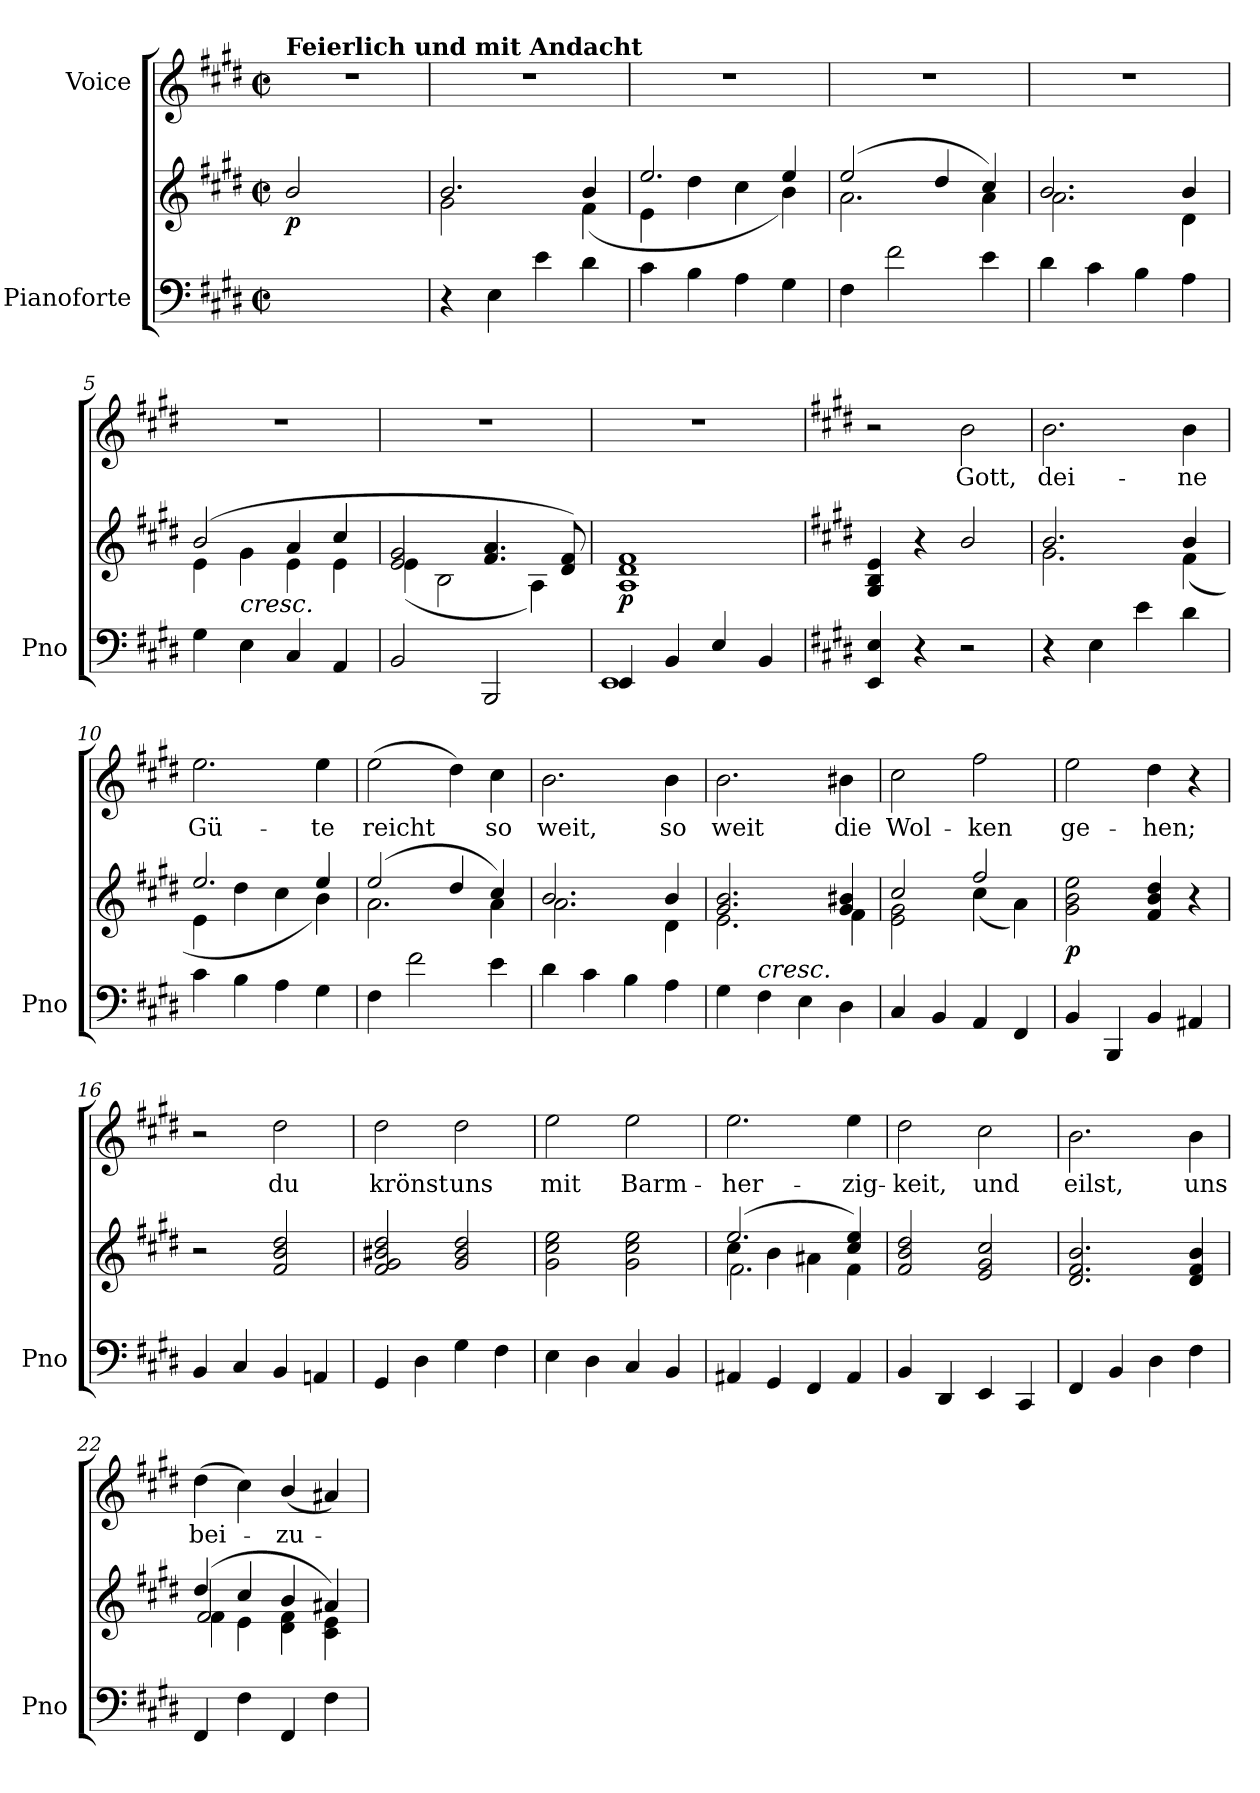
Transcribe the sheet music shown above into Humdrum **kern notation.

**kern	**kern	**dynam	**kern	**text
*part2	*part2	*part2	*part1	*part1
*staff3	*staff2	*staff2/3	*staff1	*staff1
*I"Pianoforte	*	*	*I"Voice	*
*I'Pno	*	*	*	*
*clefF4	*clefG2	*	*clefG2	*
*k[f#c#g#d#]	*k[f#c#g#d#]	*	*k[f#c#g#d#]	*
*M2/2	*M2/2	*	*M2/2	*
*met(c|)	*met(c|)	*	*met(c|)	*
=	=	=	=	=
!	!	!	!LO:TX:a:B:t=Feierlich und mit Andacht	!
!	!	!LO:DY:b	!	!
2ryy	2b/	p	1r	.
2ryy	2ryy	.	.	.
=1	=1	=1	=1	=1
*	*^	*	*	*
4r	2.b/	2g#\	.	1r	.
4E\	.	.	.	.	.
4e\	.	4ryy	.	.	.
4d#\	4b/	(4f#\	.	.	.
=2	=2	=2	=2	=2	=2
4c#\	2.ee/	4e\	.	1r	.
4B\	.	4dd#\	.	.	.
4A\	.	4cc#\	.	.	.
4G#\	4ee/	4b\)	.	.	.
=3	=3	=3	=3	=3	=3
4F#\	(2ee/	2.a\	.	1r	.
2f#\	.	.	.	.	.
.	4dd#/	.	.	.	.
4e\	4cc#/)	4a\	.	.	.
=4	=4	=4	=4	=4	=4
4d#\	2.b/	2.a\	.	1r	.
4c#\	.	.	.	.	.
4B\	.	.	.	.	.
4A\	4b/	4d#\	.	.	.
=5	=5	=5	=5	=5	=5
4G#\	(2b/	4e\	.	1r	.
!	!	!LO:TX:b:i:t=cresc.	!	!	!
4E\	.	4g#\	.	.	.
4C#/	4a/	4e\	.	.	.
4AA/	4cc#/	4e\	.	.	.
=6	=6	=6	=6	=6	=6
2BB/	2e/ 2g#/	(4e\	.	1r	.
.	.	2B\	.	.	.
2BBB/	4.f#/ 4.a/	.	.	.	.
.	.	4A\)	.	.	.
.	8d#/ 8f#/)	.	.	.	.
*	*v	*v	*	*	*
=7	=7	=7	=7	=7
*^	*	*	*	*
!	!	!	!LO:DY:b	!	!
4EE/	1EE	1A 1d# 1f#	p	1r	.
4BB/	.	.	.	.	.
4E/	.	.	.	.	.
4BB/	.	.	.	.	.
*v	*v	*	*	*	*
!!LO:LB:g=z
=8	=8	=8	=8	=8
*	*	*	*k[f#c#g#d#]	*
4EE/ 4E/	4G#/ 4B/ 4e/	.	2r	.
4r	4r	.	.	.
!	!	!	!	!LO:LY:b
2r	2b/	.	2b\	Gott,
=9	=9	=9	=9	=9
*	*^	*	*	*
!	!	!	!	!	!LO:LY:b
4r	2.b/	2.g#\	.	2.b\	dei-
4E\	.	.	.	.	.
4e\	.	.	.	.	.
!	!	!	!	!	!LO:LY:b
4d#\	4b/	(4f#\	.	4b\	-ne
=10	=10	=10	=10	=10	=10
!	!	!	!	!	!LO:LY:b
4c#\	2.ee/	4e\	.	2.ee\	Gü-
4B\	.	4dd#\	.	.	.
4A\	.	4cc#\	.	.	.
!	!	!	!	!	!LO:LY:b
4G#\	4ee/	4b\)	.	4ee\	-te
=11	=11	=11	=11	=11	=11
!	!	!	!	!	!LO:LY:b
4F#\	(2ee/	2.a\	.	(2ee\	reicht
2f#\	.	.	.	.	.
.	4dd#/	.	.	4dd#\)	.
!	!	!	!	!	!LO:LY:b
4e\	4cc#/)	4a\	.	4cc#\	so
=12	=12	=12	=12	=12	=12
!	!	!	!	!	!LO:LY:b
4d#\	2.b/	2.a\	.	2.b\	weit,
4c#\	.	.	.	.	.
4B\	.	.	.	.	.
!	!	!	!	!	!LO:LY:b
4A\	4b/	4d#\	.	4b\	so
=13	=13	=13	=13	=13	=13
!	!	!	!	!	!LO:LY:b
4G#\	2.g#/ 2.b/	2.e\	.	2.b\	weit
!LO:TX:a:i:t=cresc.	!	!	!	!	!
4F#\	.	.	.	.	.
4E\	.	.	.	.	.
!	!	!	!	!	!LO:LY:b
4D#\	4g#/ 4b#X/	4f#\	.	4b#X\	die
=14	=14	=14	=14	=14	=14
!	!	!	!	!	!LO:LY:b
4C#/	2cc#/	2e\ 2g#\	.	2cc#\	Wol-
4BB/	.	.	.	.	.
!	!	!	!	!	!LO:LY:b
4AA/	2ff#/	(4cc#\	.	2ff#\	-ken
4FF#/	.	4a\)	.	.	.
=15	=15	=15	=15	=15	=15
!	!	!	!LO:DY:b	!	!LO:LY:b
*	*v	*v	*	*	*
4BB/	2g#\ 2b\ 2ee\	p	2ee\	ge-
4BBB/	.	.	.	.
!	!	!	!	!LO:LY:b
4BB/	4f#/ 4b/ 4dd#/	.	4dd#\	-hen;
4AA#X/	4r	.	4r	.
=16	=16	=16	=16	=16
4BB/	2r	.	2r	.
4C#/	.	.	.	.
!	!	!	!	!LO:LY:b
4BB/	2f#/ 2b/ 2dd#/	.	2dd#\	du
4AAn/	.	.	.	.
!!LO:LB:g=z
=17	=17	=17	=17	=17
!	!	!	!	!LO:LY:b
4GG#/	2f#/ 2g#/ 2b#X/ 2dd#/	.	2dd#\	krönst
4D#\	.	.	.	.
!	!	!	!	!LO:LY:b
4G#\	2g#/ 2b#/ 2dd#/	.	2dd#\	uns
4F#\	.	.	.	.
!!LO:LB:g=z
=18	=18	=18	=18	=18
!	!	!	!	!LO:LY:b
4E\	2g#\ 2cc#\ 2ee\	.	2ee\	mit
4D#\	.	.	.	.
!	!	!	!	!LO:LY:b
4C#/	2g#\ 2cc#\ 2ee\	.	2ee\	Barm-
4BB/	.	.	.	.
=19	=19	=19	=19	=19
*	*^	*	*	*
*	*	*^	*	*	*
!	!	!	!	!	!	!LO:LY:b
4AA#X/	(>2.ee/	4cc#\	2.f#\	.	2.ee\	-her-
4GG#/	.	4b\	.	.	.	.
4FF#/	.	4a#X\	.	.	.	.
!	!	!	!	!	!	!LO:LY:b
4AA#/	4cc#/ 4ee/)	4f#\	4ryy	.	4ee\	-zig-
=20	=20	=20	=20	=20	=20	=20
!	!	!	!	!	!	!LO:LY:b
*	*v	*v	*v	*	*	*
4BB/	2f#/ 2b/ 2dd#/	.	2dd#\	-keit,
4DD#/	.	.	.	.
!	!	!	!	!LO:LY:b
4EE/	2e/ 2g#/ 2cc#/	.	2cc#\	und
4CC#/	.	.	.	.
=21	=21	=21	=21	=21
!	!	!	!	!LO:LY:b
4FF#/	2.d#/ 2.f#/ 2.b/	.	2.b\	eilst,
4BB/	.	.	.	.
4D#\	.	.	.	.
!	!	!	!	!LO:LY:b
4F#\	4d#/ 4f#/ 4b/	.	4b\	uns
=22	=22	=22	=22	=22
*	*^	*	*	*
*	*	*^	*	*	*
!	!	!	!	!	!	!LO:LY:b
4FF#/	(4dd#/	2f#/	4f#\	.	(4dd#\	bei-
4F#\	4cc#/	.	4e\	.	4cc#\)	.
!	!	!	!	!	!	!LO:LY:b
4FF#/	4b/	2ryy	4d#\ 4f#\	.	(4b/	-zu-
4F#\	4a#X/)	.	4c#\ 4e\	.	4a#X/)	.
*	*v	*v	*v	*	*	*
=	=	=	=	=
*-	*-	*-	*-	*-
